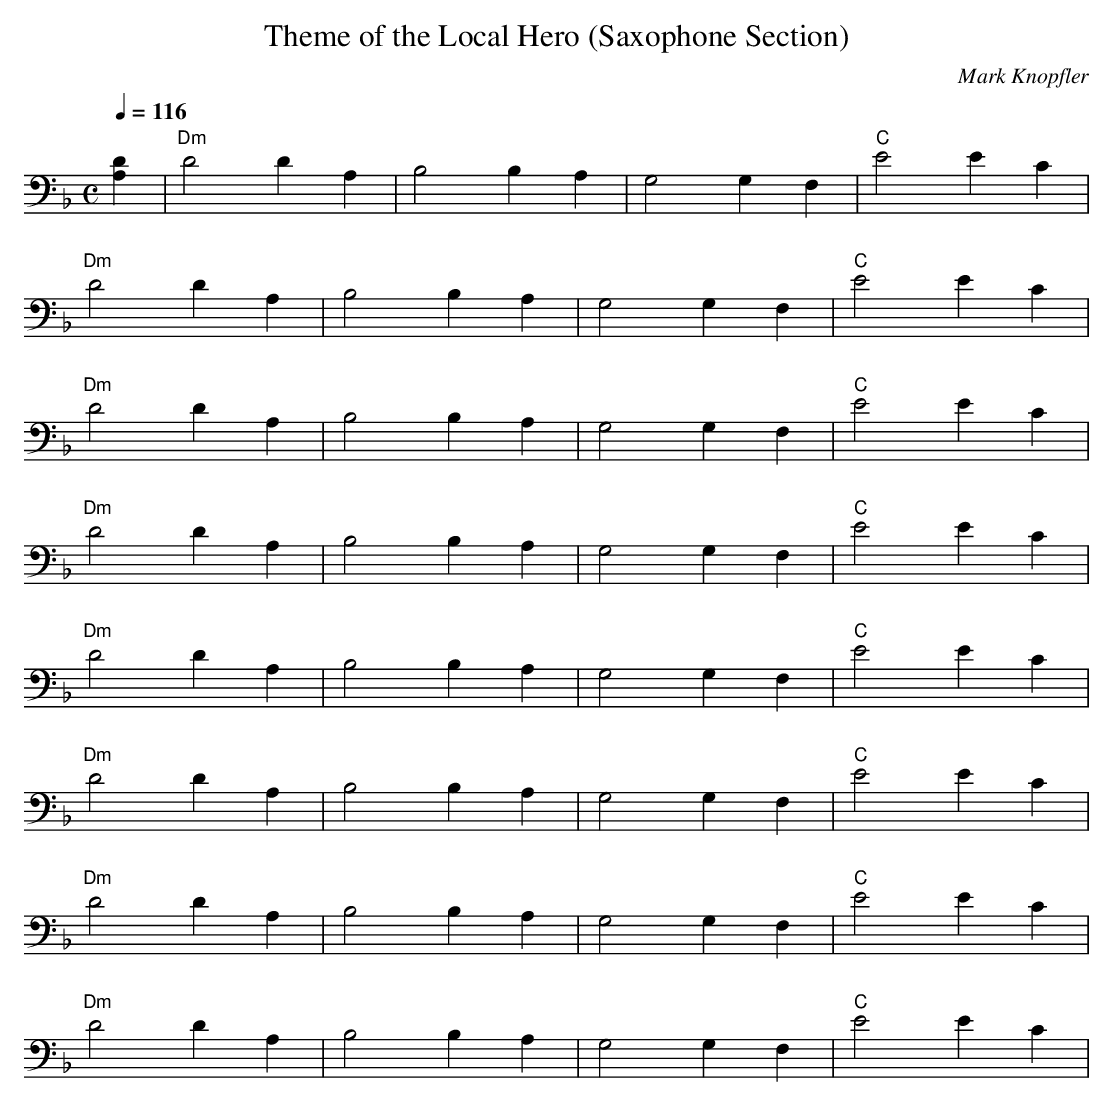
X:1
T:Theme of the Local Hero (Saxophone Section)
C:Mark Knopfler
M:C
L:1/8
Q:1/4=116
K:Dm
[A,2D2]|"Dm"D4D2A,2|B,4B,2A,2|G,4G,2F,2|"C"E4E2C2|
"Dm"D4D2A,2|B,4B,2A,2|G,4G,2F,2|"C"E4E2C2|
"Dm"D4D2A,2|B,4B,2A,2|G,4G,2F,2|"C"E4E2C2|
"Dm"D4D2A,2|B,4B,2A,2|G,4G,2F,2|"C"E4E2C2|
"Dm"D4D2A,2|B,4B,2A,2|G,4G,2F,2|"C"E4E2C2|
"Dm"D4D2A,2|B,4B,2A,2|G,4G,2F,2|"C"E4E2C2|
"Dm"D4D2A,2|B,4B,2A,2|G,4G,2F,2|"C"E4E2C2|
"Dm"D4D2A,2|B,4B,2A,2|G,4G,2F,2|"C"E4E2C2|
